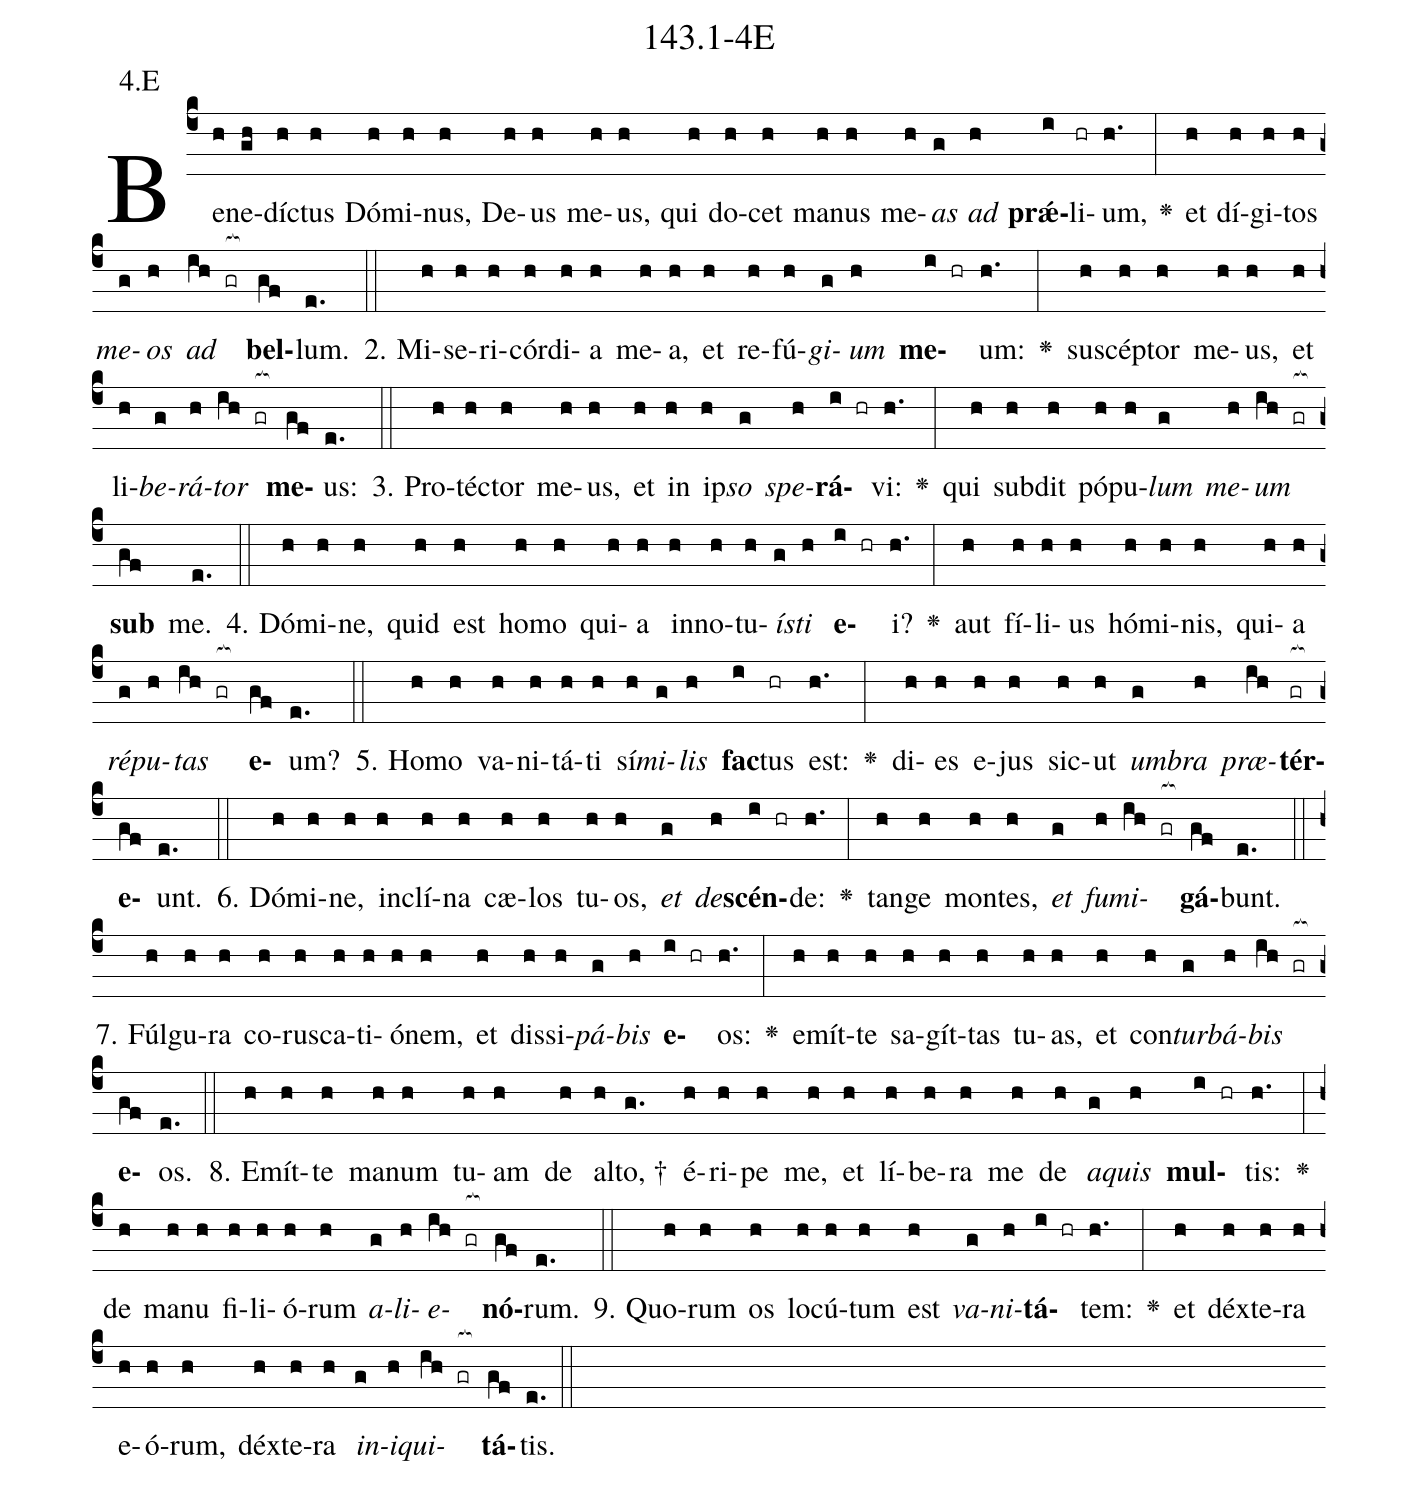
name: 143.1-4E;
annotation: 4.E;
%%
(c4)Be(h)ne(gh)díc(h)tus(h) Dó(h)mi(h)nus,(h) De(h)us(h) me(h)us,(h) qui(h) do(h)cet(h) ma(h)nus(h) me(h)<i>as</i>(g) <i>ad</i>(h) <b>prǽ</b>(i)li(hr)um,(h.) <v>\greheightstar</v>(:) et(h) dí(h)gi(h)tos(h) <i>me</i>(g)<i>os</i>(h) <i>ad</i>(ih gr[ocb:1{]) <b>bel</b>(gf[ocb:0}])lum.(e.) (::)
2. Mi(h)se(h)ri(h)cór(h)di(h)a(h) me(h)a,(h) et(h) re(h)fú(h)<i>gi</i>(g)<i>um</i>(h) <b>me</b>(i hr)um:(h.) <v>\greheightstar</v>(:) su(h)scép(h)tor(h) me(h)us,(h) et(h) li(h)<i>be</i>(g)<i>rá</i>(h)<i>tor</i>(ih gr[ocb:1{]) <b>me</b>(gf[ocb:0}])us:(e.) (::)
3. Pro(h)téc(h)tor(h) me(h)us,(h) et(h) in(h) ip(h)<i>so</i>(g) <i>spe</i>(h)<b>rá</b>(i hr)vi:(h.) <v>\greheightstar</v>(:) qui(h) sub(h)dit(h) pó(h)pu(h)<i>lum</i>(g) <i>me</i>(h)<i>um</i>(ih gr[ocb:1{]) <b>sub</b>(gf[ocb:0}]) me.(e.) (::)
4. Dó(h)mi(h)ne,(h) quid(h) est(h) ho(h)mo(h) qui(h)a(h) in(h)no(h)tu(h)<i>ís</i>(g)<i>ti</i>(h) <b>e</b>(i hr)i?(h.) <v>\greheightstar</v>(:) aut(h) fí(h)li(h)us(h) hó(h)mi(h)nis,(h) qui(h)a(h) <i>ré</i>(g)<i>pu</i>(h)<i>tas</i>(ih gr[ocb:1{]) <b>e</b>(gf[ocb:0}])um?(e.) (::)
5. Ho(h)mo(h) va(h)ni(h)tá(h)ti(h) sí(h)<i>mi</i>(g)<i>lis</i>(h) <b>fac</b>(i)tus(hr) est:(h.) <v>\greheightstar</v>(:) di(h)es(h) e(h)jus(h) sic(h)ut(h) <i>um</i>(g)<i>bra</i>(h) <i>præ</i>(ih)<b>tér</b>(gr[ocb:1{])<b>e</b>(gf[ocb:0}])unt.(e.) (::)
6. Dó(h)mi(h)ne,(h) in(h)clí(h)na(h) cæ(h)los(h) tu(h)os,(h) <i>et</i>(g) <i>de</i>(h)<b>scén</b>(i hr)de:(h.) <v>\greheightstar</v>(:) tan(h)ge(h) mon(h)tes,(h) <i>et</i>(g) <i>fu</i>(h)<i>mi</i>(ih gr[ocb:1{])<b>gá</b>(gf[ocb:0}])bunt.(e.) (::)
7. Fúl(h)gu(h)ra(h) co(h)rus(h)ca(h)ti(h)ó(h)nem,(h) et(h) dis(h)si(h)<i>pá</i>(g)<i>bis</i>(h) <b>e</b>(i hr)os:(h.) <v>\greheightstar</v>(:) e(h)mít(h)te(h) sa(h)gít(h)tas(h) tu(h)as,(h) et(h) con(h)<i>tur</i>(g)<i>bá</i>(h)<i>bis</i>(ih gr[ocb:1{]) <b>e</b>(gf[ocb:0}])os.(e.) (::)
8. E(h)mít(h)te(h) ma(h)num(h) tu(h)am(h) de(h) al(h)to, †(g.) é(h)ri(h)pe(h) me,(h) et(h) lí(h)be(h)ra(h) me(h) de(h) <i>a</i>(g)<i>quis</i>(h) <b>mul</b>(i hr)tis:(h.) <v>\greheightstar</v>(:) de(h) ma(h)nu(h) fi(h)li(h)ó(h)rum(h) <i>a</i>(g)<i>li</i>(h)<i>e</i>(ih gr[ocb:1{])<b>nó</b>(gf[ocb:0}])rum.(e.) (::)
9. Quo(h)rum(h) os(h) lo(h)cú(h)tum(h) est(h) <i>va</i>(g)<i>ni</i>(h)<b>tá</b>(i hr)tem:(h.) <v>\greheightstar</v>(:) et(h) déx(h)te(h)ra(h) e(h)ó(h)rum,(h) déx(h)te(h)ra(h) <i>in</i>(g)<i>i</i>(h)<i>qui</i>(ih gr[ocb:1{])<b>tá</b>(gf[ocb:0}])tis.(e.) (::)
